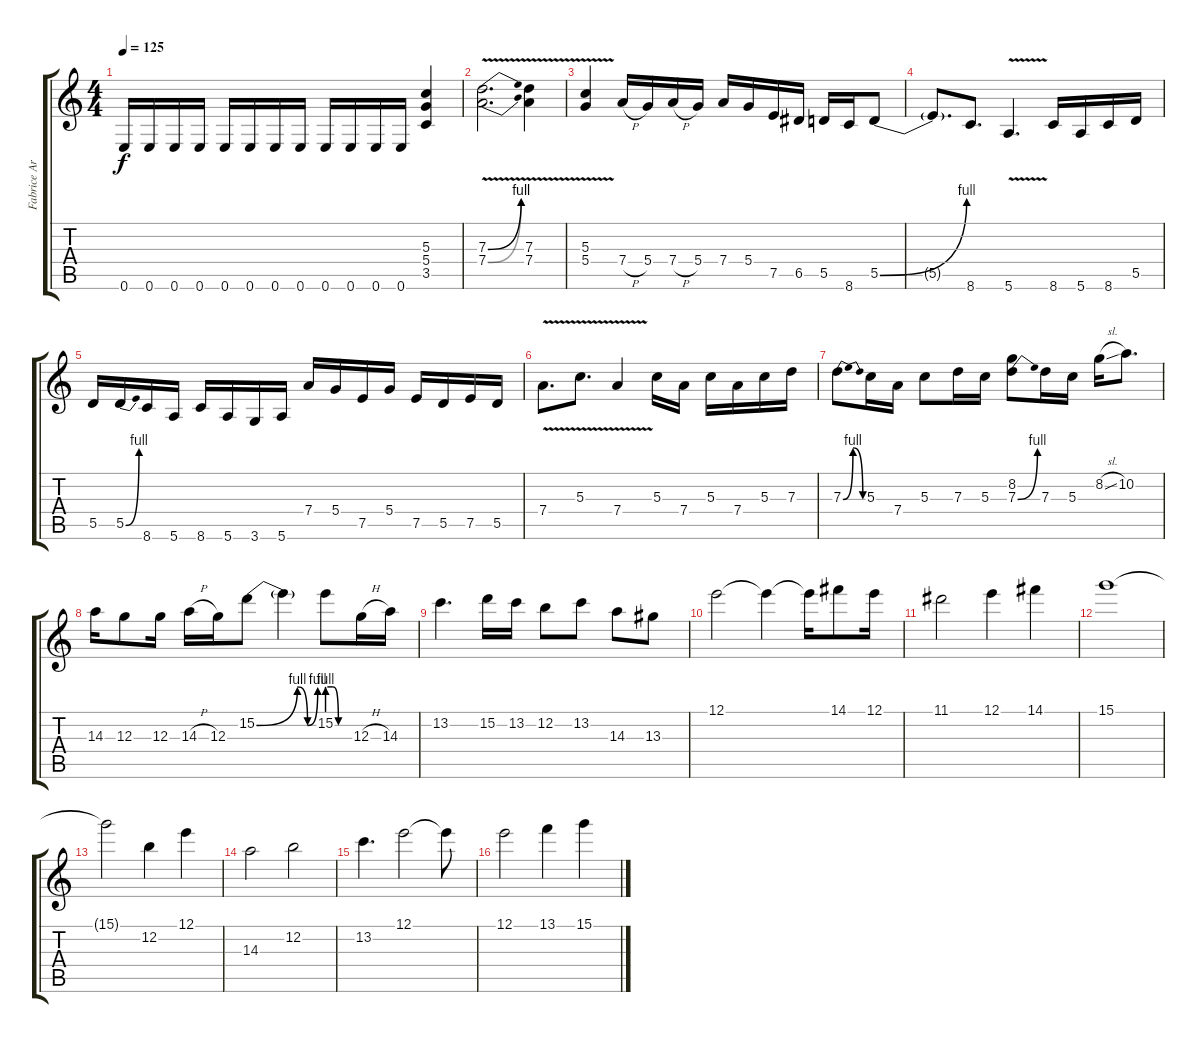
\track ("Fabrice Arnouts" "Fabrice Ar") {instrument distortionguitar}
\staff {score tabs}
\tuning (E4 B3 G3 D3 A2 E2) {hide}
\ts (4 4)
\tempo 125
\clef g2
\ks c
0.6.16{dy f} 0.6.16 0.6.16 0.6.16 0.6.16 0.6.16 0.6.16 0.6.16 0.6.16 0.6.16 0.6.16 0.6.16 (5.3 5.4 3.5).4 |
(7.3{be (bend 0 0 60 4) v} 7.4{be (bend 0 0 60 4)}).2{d} (7.3 7.4{v}).4 |
(5.3 5.4{v}).4 7.4{h}.16 5.4.16 7.4{h}.16 5.4.16 7.4.16 5.4.16 7.5.16 6.5.16 5.5.16 8.6.16 5.5{be (bend 0 0 60 4)}.8 |
5.5{t}.8{d} 8.6.8{d} 5.6{v}.4{d} 8.6.16 5.6.16 8.6.16 5.5.16 |
5.5.16 5.5{be (bend 0 0 60 4)}.16 8.6.16 5.6.16 8.6.16 5.6.16 3.6.16 5.6.16 7.4.16 5.4.16 7.5.16 5.4.16 7.5.16 5.5.16 7.5.16 5.5.16 |
7.4{v}.8{d} 5.3{v}.8{d} 7.4{v}.4 5.3.16 7.4.16 5.3.16 7.4.16 5.3.16 7.3.16 |
7.3{be (bendrelease 0 0 30 4 30 4 60 0)}.8 5.3.16 7.4.16 5.3.8 7.3.16 5.3.16 (8.2 7.3{be (bend 0 0 60 4)}).8 7.3.16 5.3.16 8.2{sl}.16 10.2.8{d} |
14.3.16 12.3.8 12.3.16 14.3{h}.16 12.3.16 15.2{be (custom 0 0 40 4 50 0 60 4)}.8 15.2{t}.4 15.2{be (custom 0 4 15 4 30 0 60 0)}.8 12.3{h}.16 14.3.16 |
13.2.4{d} 15.2.16 13.2.16 12.2.8 13.2.8 14.3.8 13.3.8 |
12.1.2 12.1{t}.4 12.1{t}.16 14.1.8 12.1.16 |
11.1.2 12.1.4 14.1.4 |
15.1.1 |
15.1{t}.2 12.2.4 12.1.4 |
14.3.2 12.2.2 |
13.2.4{d} 12.1.2 12.1{t}.8 |
12.1.2 13.1.4 15.1.4
